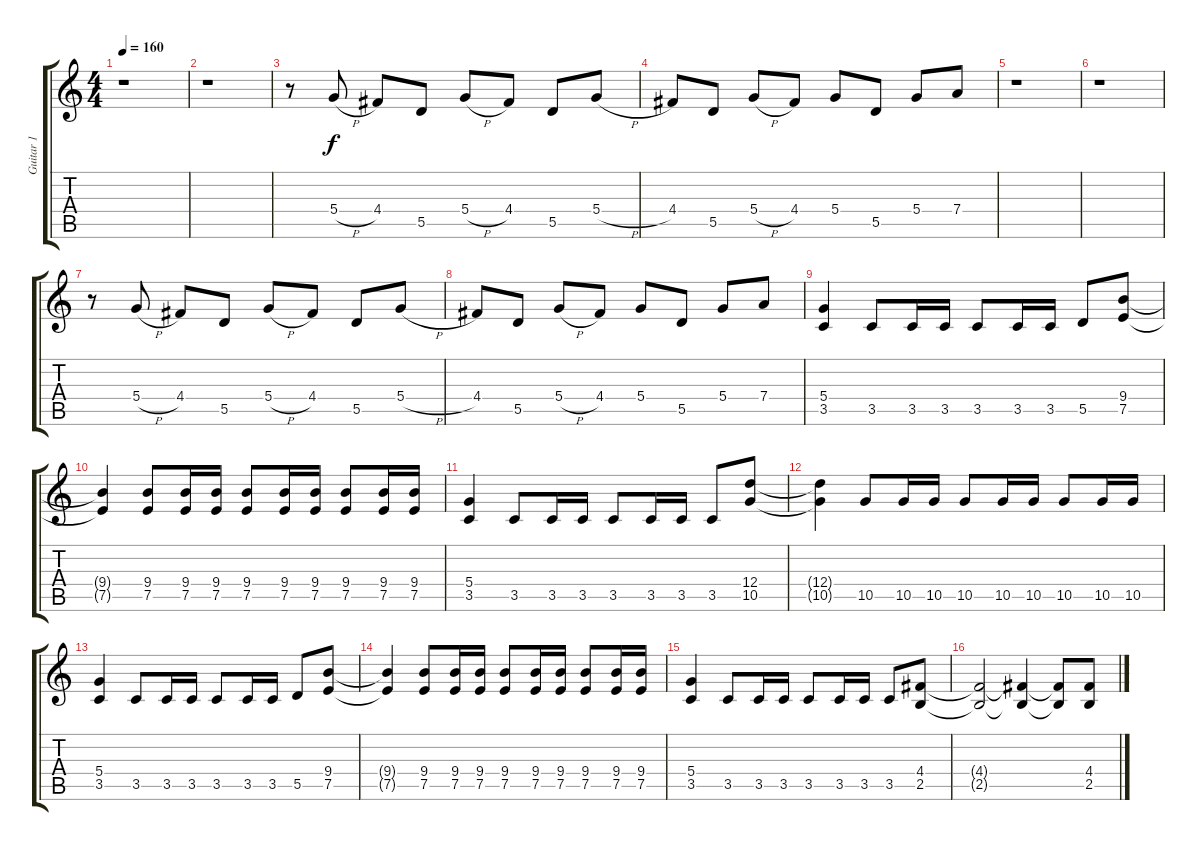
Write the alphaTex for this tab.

\track ("Guitar 1" "Guitar 1") {instrument distortionguitar}
\staff {score tabs}
\tuning (E4 B3 G3 D3 A2 E2) {hide}
\ts (4 4)
\tempo 160
\clef g2
\ks c
r.1{dy f} |
r.1 |
r.8 5.4{h}.8 4.4.8 5.5.8 5.4{h}.8 4.4.8 5.5.8 5.4{h}.8 |
4.4.8 5.5.8 5.4{h}.8 4.4.8 5.4.8 5.5.8 5.4.8 7.4.8 |
r.1 |
r.1 |
r.8 5.4{h}.8 4.4.8 5.5.8 5.4{h}.8 4.4.8 5.5.8 5.4{h}.8 |
4.4.8 5.5.8 5.4{h}.8 4.4.8 5.4.8 5.5.8 5.4.8 7.4.8 |
(5.4 3.5).4 3.5.8 3.5.16 3.5.16 3.5.8 3.5.16 3.5.16 5.5.8 (9.4 7.5).8 |
(9.4{t} 7.5{t}).4 (9.4 7.5).8 (9.4 7.5).16 (9.4 7.5).16 (9.4 7.5).8 (9.4 7.5).16 (9.4 7.5).16 (9.4 7.5).8 (9.4 7.5).16 (9.4 7.5).16 |
(5.4 3.5).4 3.5.8 3.5.16 3.5.16 3.5.8 3.5.16 3.5.16 3.5.8 (12.4 10.5).8 |
(12.4{t} 10.5{t}).4 10.5.8 10.5.16 10.5.16 10.5.8 10.5.16 10.5.16 10.5.8 10.5.16 10.5.16 |
(5.4 3.5).4 3.5.8 3.5.16 3.5.16 3.5.8 3.5.16 3.5.16 5.5.8 (9.4 7.5).8 |
(9.4{t} 7.5{t}).4 (9.4 7.5).8 (9.4 7.5).16 (9.4 7.5).16 (9.4 7.5).8 (9.4 7.5).16 (9.4 7.5).16 (9.4 7.5).8 (9.4 7.5).16 (9.4 7.5).16 |
(5.4 3.5).4 3.5.8 3.5.16 3.5.16 3.5.8 3.5.16 3.5.16 3.5.8 (4.4 2.5).8 |
(4.4{t} 2.5{t}).2 (4.4{t} 2.5{t}).4 (4.4{t} 2.5{t}).8 (4.4 2.5).8
